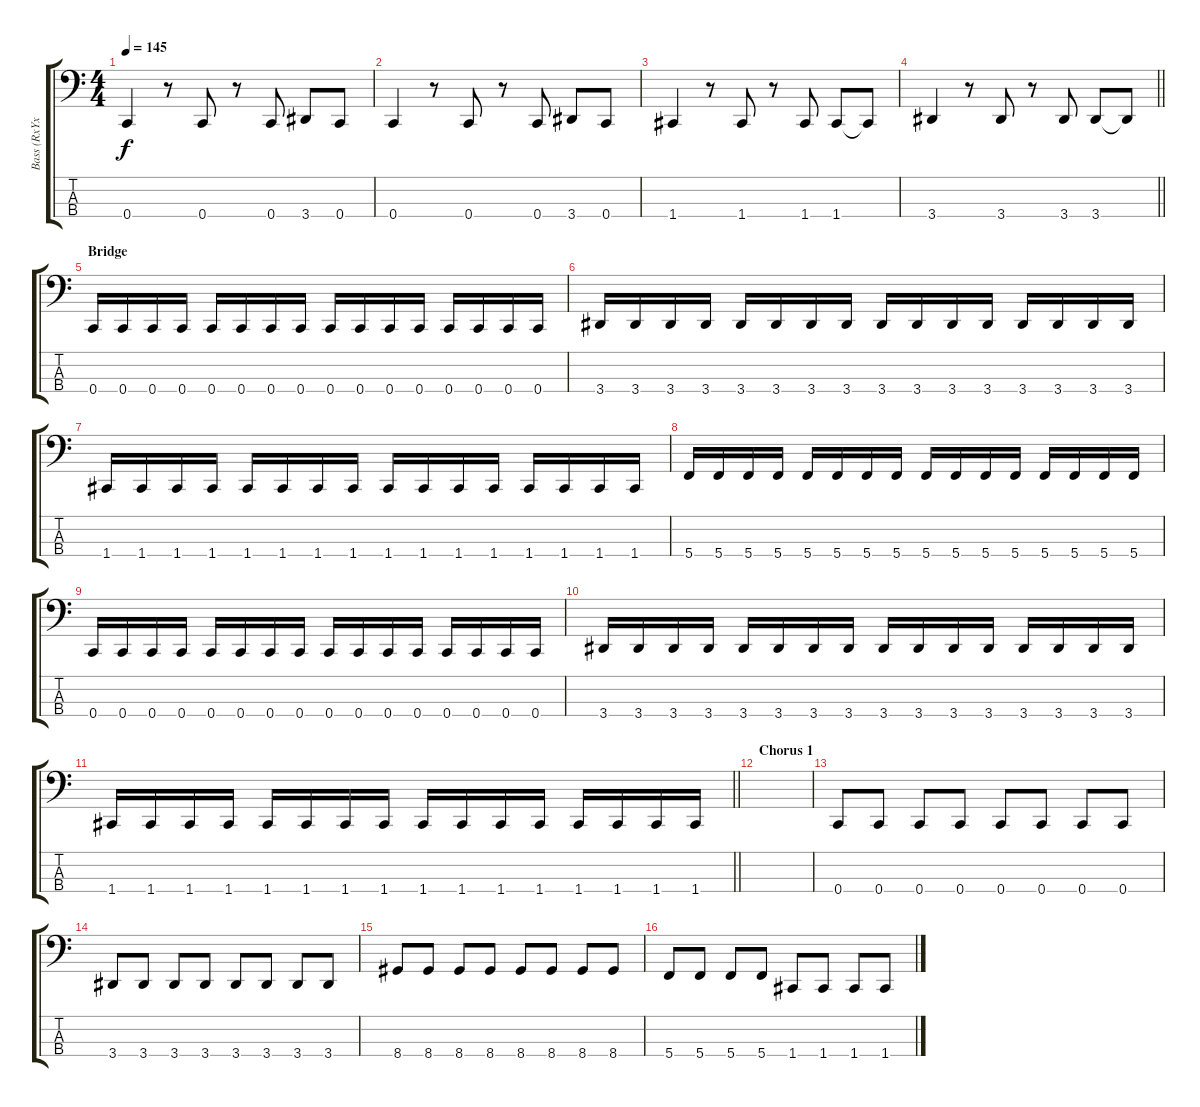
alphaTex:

\track ("Bass (RxYxo)" "Bass (RxYx") {instrument electricbassfinger}
\staff {score tabs}
\tuning (F2 C2 G1 C1) {hide}
\ts (4 4)
\tempo 145
\clef f4
\ks c
0.4.4{dy f} r.8 0.4.8 r.8 0.4.8 3.4.8 0.4.8 |
0.4.4 r.8 0.4.8 r.8 0.4.8 3.4.8 0.4.8 |
1.4.4 r.8 1.4.8 r.8 1.4.8 1.4.8 1.4{t}.8 |
\barLineRight lightlight
3.4.4 r.8 3.4.8 r.8 3.4.8 3.4.8 3.4{t}.8 |
\section ("" "Bridge")
0.4.16 0.4.16 0.4.16 0.4.16 0.4.16 0.4.16 0.4.16 0.4.16 0.4.16 0.4.16 0.4.16 0.4.16 0.4.16 0.4.16 0.4.16 0.4.16 |
3.4.16 3.4.16 3.4.16 3.4.16 3.4.16 3.4.16 3.4.16 3.4.16 3.4.16 3.4.16 3.4.16 3.4.16 3.4.16 3.4.16 3.4.16 3.4.16 |
1.4.16 1.4.16 1.4.16 1.4.16 1.4.16 1.4.16 1.4.16 1.4.16 1.4.16 1.4.16 1.4.16 1.4.16 1.4.16 1.4.16 1.4.16 1.4.16 |
5.4.16 5.4.16 5.4.16 5.4.16 5.4.16 5.4.16 5.4.16 5.4.16 5.4.16 5.4.16 5.4.16 5.4.16 5.4.16 5.4.16 5.4.16 5.4.16 |
0.4.16 0.4.16 0.4.16 0.4.16 0.4.16 0.4.16 0.4.16 0.4.16 0.4.16 0.4.16 0.4.16 0.4.16 0.4.16 0.4.16 0.4.16 0.4.16 |
3.4.16 3.4.16 3.4.16 3.4.16 3.4.16 3.4.16 3.4.16 3.4.16 3.4.16 3.4.16 3.4.16 3.4.16 3.4.16 3.4.16 3.4.16 3.4.16 |
\barLineRight lightlight
1.4.16 1.4.16 1.4.16 1.4.16 1.4.16 1.4.16 1.4.16 1.4.16 1.4.16 1.4.16 1.4.16 1.4.16 1.4.16 1.4.16 1.4.16 1.4.16 |
\section ("" "Chorus 1")
|
0.4.8 0.4.8 0.4.8 0.4.8 0.4.8 0.4.8 0.4.8 0.4.8 |
3.4.8 3.4.8 3.4.8 3.4.8 3.4.8 3.4.8 3.4.8 3.4.8 |
8.4.8 8.4.8 8.4.8 8.4.8 8.4.8 8.4.8 8.4.8 8.4.8 |
5.4.8 5.4.8 5.4.8 5.4.8 1.4.8 1.4.8 1.4.8 1.4.8
